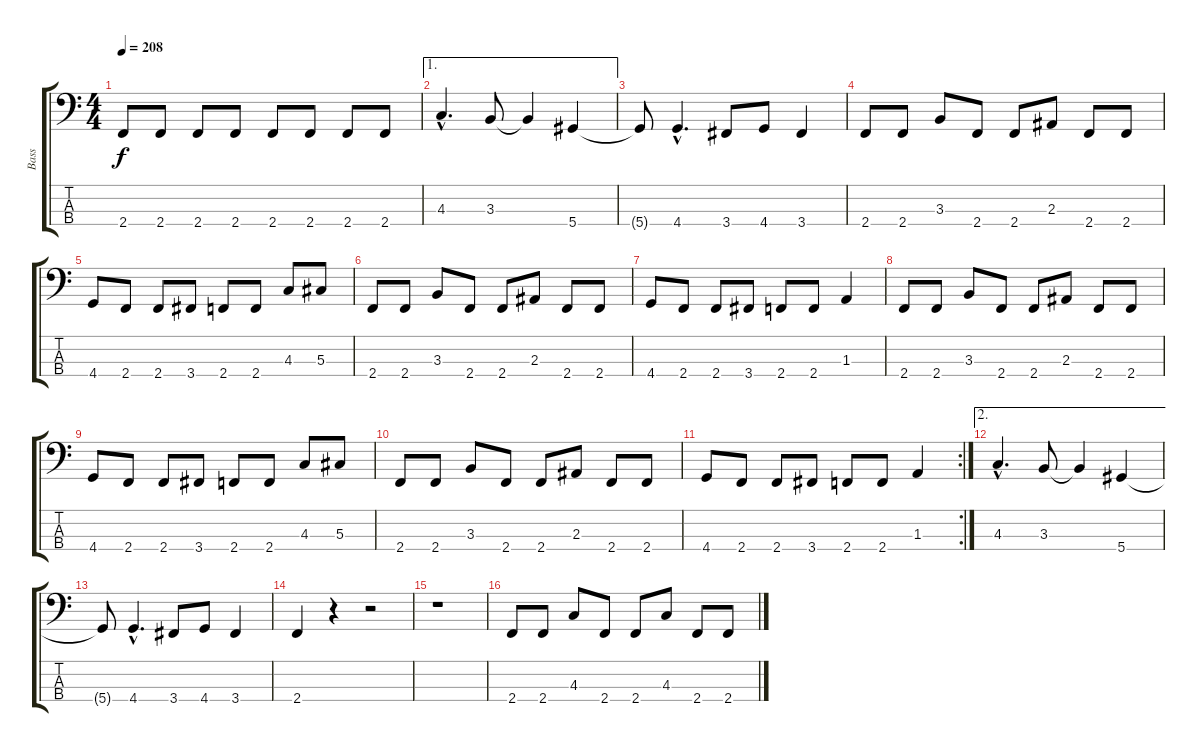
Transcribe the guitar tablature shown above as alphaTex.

\track ("Bass" "Bass") {instrument electricbasspick}
\staff {score tabs}
\tuning (Gb2 Db2 Ab1 Eb1) {hide}
\ts (4 4)
\tempo 208
\clef f4
\ks c
2.4.8{dy f} 2.4.8 2.4.8 2.4.8 2.4.8 2.4.8 2.4.8 2.4.8 |
\ae 1
4.3{hac}.4{d} 3.3.8 3.3{t}.4 5.4.4 |
5.4{t}.8 4.4{hac}.4{d} 3.4.8 4.4.8 3.4.4 |
2.4.8 2.4.8 3.3.8 2.4.8 2.4.8 2.3.8 2.4.8 2.4.8 |
4.4.8 2.4.8 2.4.8 3.4.8 2.4.8 2.4.8 4.3.8 5.3.8 |
2.4.8 2.4.8 3.3.8 2.4.8 2.4.8 2.3.8 2.4.8 2.4.8 |
4.4.8 2.4.8 2.4.8 3.4.8 2.4.8 2.4.8 1.3.4 |
2.4.8 2.4.8 3.3.8 2.4.8 2.4.8 2.3.8 2.4.8 2.4.8 |
4.4.8 2.4.8 2.4.8 3.4.8 2.4.8 2.4.8 4.3.8 5.3.8 |
2.4.8 2.4.8 3.3.8 2.4.8 2.4.8 2.3.8 2.4.8 2.4.8 |
\rc 2
4.4.8 2.4.8 2.4.8 3.4.8 2.4.8 2.4.8 1.3.4 |
\ae 2
4.3{hac}.4{d} 3.3.8 3.3{t}.4 5.4.4 |
5.4{t}.8 4.4{hac}.4{d} 3.4.8 4.4.8 3.4.4 |
2.4.4 r.4 r.2 |
r.1 |
2.4.8 2.4.8 4.3.8 2.4.8 2.4.8 4.3.8 2.4.8 2.4.8
